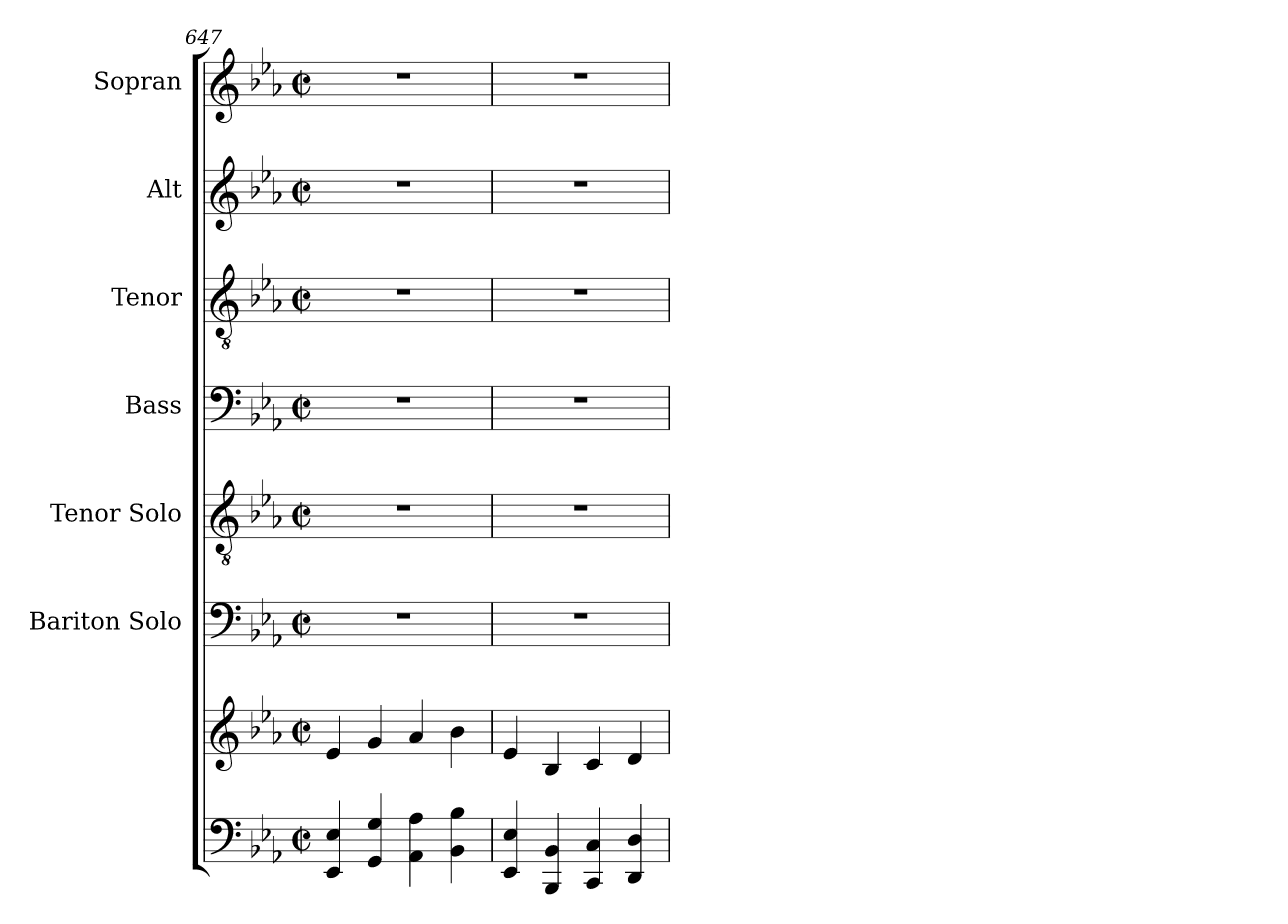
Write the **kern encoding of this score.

**kern	**kern	**kern	**kern	**kern	**kern	**kern	**kern
*part7	*part7	*part6	*part5	*part4	*part3	*part2	*part1
*staff8	*staff7	*staff6	*staff5	*staff4	*staff3	*staff2	*staff1
*	*	*I"Bariton Solo	*I"Tenor Solo	*I"Bass	*I"Tenor	*I"Alt	*I"Sopran
*	*	*	*	*I'B.	*I'T.	*I'A.	*I'S.
*clefF4	*clefG2	*clefF4	*clefGv2	*clefF4	*clefGv2	*clefG2	*clefG2
*k[b-e-a-]	*k[b-e-a-]	*k[b-e-a-]	*k[b-e-a-]	*k[b-e-a-]	*k[b-e-a-]	*k[b-e-a-]	*k[b-e-a-]
*E-:	*E-:	*E-:	*E-:	*E-:	*E-:	*E-:	*E-:
*M2/2	*M2/2	*M2/2	*M2/2	*M2/2	*M2/2	*M2/2	*M2/2
*met(c|)	*met(c|)	*met(c|)	*met(c|)	*met(c|)	*met(c|)	*met(c|)	*met(c|)
=647	=647	=647	=647	=647	=647	=647	=647
4EE-/ 4E-/	4e-/	1r	1r	1r	1r	1r	1r
4GG/ 4G/	4g/	.	.	.	.	.	.
4AA-\ 4A-\	4a-/	.	.	.	.	.	.
4BB-\ 4B-\	4b-\	.	.	.	.	.	.
=648	=648	=648	=648	=648	=648	=648	=648
4EE-/ 4E-/	4e-/	1r	1r	1r	1r	1r	1r
4BBB-/ 4BB-/	4B-/	.	.	.	.	.	.
4CC/ 4C/	4c/	.	.	.	.	.	.
4DD/ 4D/	4d/	.	.	.	.	.	.
=	=	=	=	=	=	=	=
*-	*-	*-	*-	*-	*-	*-	*-
